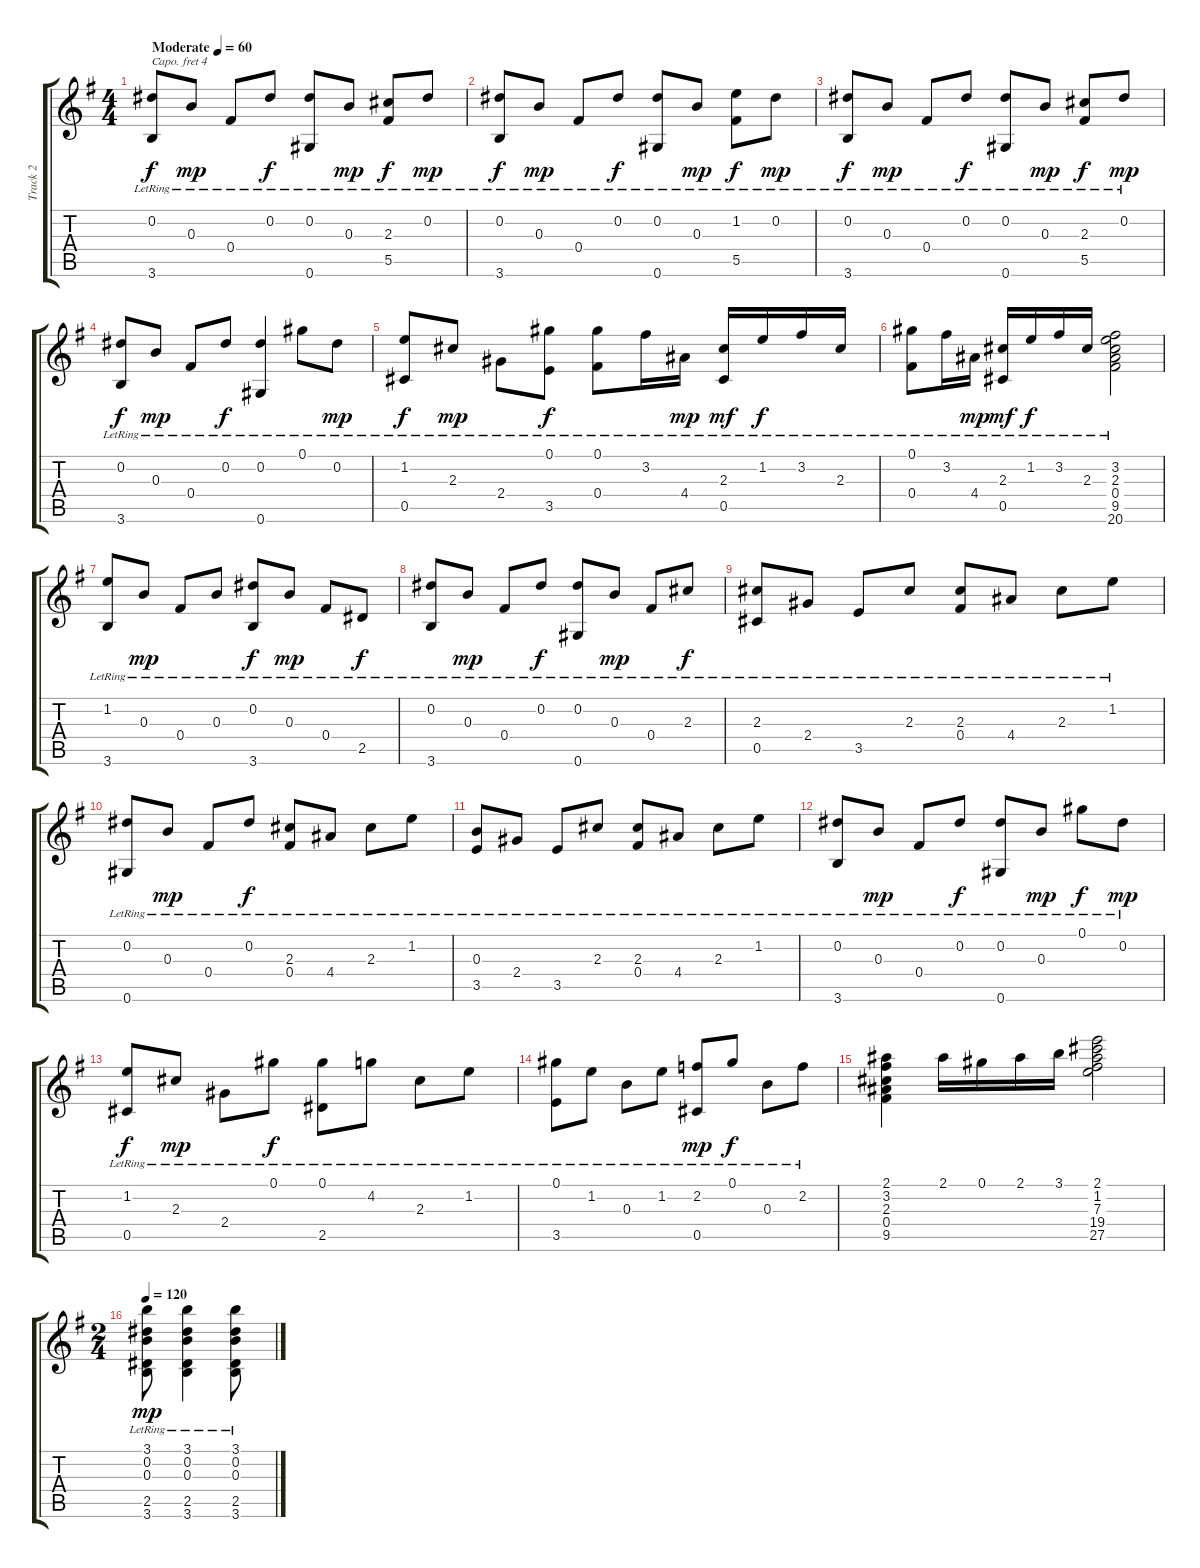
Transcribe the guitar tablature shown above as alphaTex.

\track ("Track 2" "Track 2") {instrument acousticguitarnylon}
\staff {score tabs}
\capo 4
\tuning (E4 B3 G3 D3 A2 E2) {hide}
\ts (4 4)
\tempo (60 "Moderate")
\clef g2
\ks g
(0.2{lr} 3.6{lr}).8{dy f instrument acousticguitarnylon} 0.3{lr}.8{dy mp} 0.4{lr}.8 0.2{lr}.8{dy f} (0.2{lr} 0.6{lr}).8 0.3{lr}.8{dy mp} (2.3 5.5{lr}).8{dy f} 0.2{lr}.8{dy mp} |
(0.2{lr} 3.6{lr}).8{dy f} 0.3{lr}.8{dy mp} 0.4{lr}.8 0.2{lr}.8{dy f} (0.2{lr} 0.6{lr}).8 0.3{lr}.8{dy mp} (1.2 5.5{lr}).8{dy f} 0.2{lr}.8{dy mp} |
(0.2{lr} 3.6{lr}).8{dy f} 0.3{lr}.8{dy mp} 0.4{lr}.8 0.2{lr}.8{dy f} (0.2{lr} 0.6{lr}).8 0.3{lr}.8{dy mp} (2.3 5.5{lr}).8{dy f} 0.2{lr}.8{dy mp} |
(0.2{lr} 3.6{lr}).8{dy f} 0.3{lr}.8{dy mp} 0.4{lr}.8 0.2{lr}.8{dy f} (0.2{lr} 0.6{lr}).4 0.1{lr}.8 0.2{lr}.8{dy mp} |
(1.2{lr} 0.5{lr}).8{dy f} 2.3{lr}.8{dy mp} 2.4{lr}.8 (0.1{lr} 3.5).8{dy f} (0.1{lr} 0.4{lr}).8 3.2{lr}.16 4.4{lr}.16{dy mp} (2.3{lr} 0.5{lr}).16{dy mf} 1.2{lr}.16{dy f} 3.2{lr}.16 2.3{lr}.16 |
(0.1{lr} 0.4{lr}).8 3.2{lr}.16 4.4{lr}.16{dy mp} (2.3{lr} 0.5{lr}).16{dy mf} 1.2{lr}.16{dy f} 3.2{lr}.16 2.3{lr}.16 (3.2 2.3 0.4{lr} 9.5 20.6).2 |
(1.2{lr} 3.6{lr}).8 0.3{lr}.8{dy mp} 0.4{lr}.8 0.3{lr}.8 (0.2{lr} 3.6{lr}).8{dy f} 0.3{lr}.8{dy mp} 0.4{lr}.8 2.5{lr}.8{dy f} |
(0.2{lr} 3.6{lr}).8 0.3{lr}.8{dy mp} 0.4{lr}.8 0.2{lr}.8{dy f} (0.2{lr} 0.6{lr}).8 0.3{lr}.8{dy mp} 0.4{lr}.8 2.3{lr}.8{dy f} |
(2.3{lr} 0.5{lr}).8 2.4{lr}.8 3.5{lr}.8 2.3{lr}.8 (2.3{lr} 0.4{lr}).8 4.4{lr}.8 2.3{lr}.8 1.2{lr}.8 |
(0.2{lr} 0.6{lr}).8 0.3{lr}.8{dy mp} 0.4{lr}.8 0.2{lr}.8{dy f} (2.3{lr} 0.4{lr}).8 4.4{lr}.8 2.3{lr}.8 1.2{lr}.8 |
(0.3{lr} 3.5).8 2.4{lr}.8 3.5{lr}.8 2.3{lr}.8 (2.3{lr} 0.4{lr}).8 4.4{lr}.8 2.3{lr}.8 1.2{lr}.8 |
(0.2{lr} 3.6{lr}).8 0.3{lr}.8{dy mp} 0.4{lr}.8 0.2{lr}.8{dy f} (0.2{lr} 0.6{lr}).8 0.3{lr}.8{dy mp} 0.1{lr}.8{dy f} 0.2{lr}.8{dy mp} |
(1.2{lr} 0.5{lr}).8{dy f} 2.3{lr}.8{dy mp} 2.4{lr}.8 0.1{lr}.8{dy f} (0.1{lr} 2.5{lr}).8 4.2{lr}.8 2.3{lr}.8 1.2{lr}.8 |
(0.1{lr} 3.5{lr}).8 1.2{lr}.8 0.3{lr}.8{txt " "} 1.2{lr}.8 (2.2{lr} 0.5{lr}).8{dy mp} 0.1{lr}.8{dy f} 0.3{lr}.8 2.2{lr}.8 |
(2.1 3.2 2.3 0.4 9.5).4 2.1.16 0.1.16 2.1.16 3.1.16 (2.1 1.2 7.3 19.4 27.5).2 |
\ts (2 4)
\tempo 120
(3.1{lr} 0.2 0.3{lr} 2.5{lr} 3.6).8{dy mp} (3.1{lr} 0.2 0.3{lr} 2.5{lr} 3.6).4 (3.1{lr} 0.2 0.3{lr} 2.5{lr} 3.6).8
